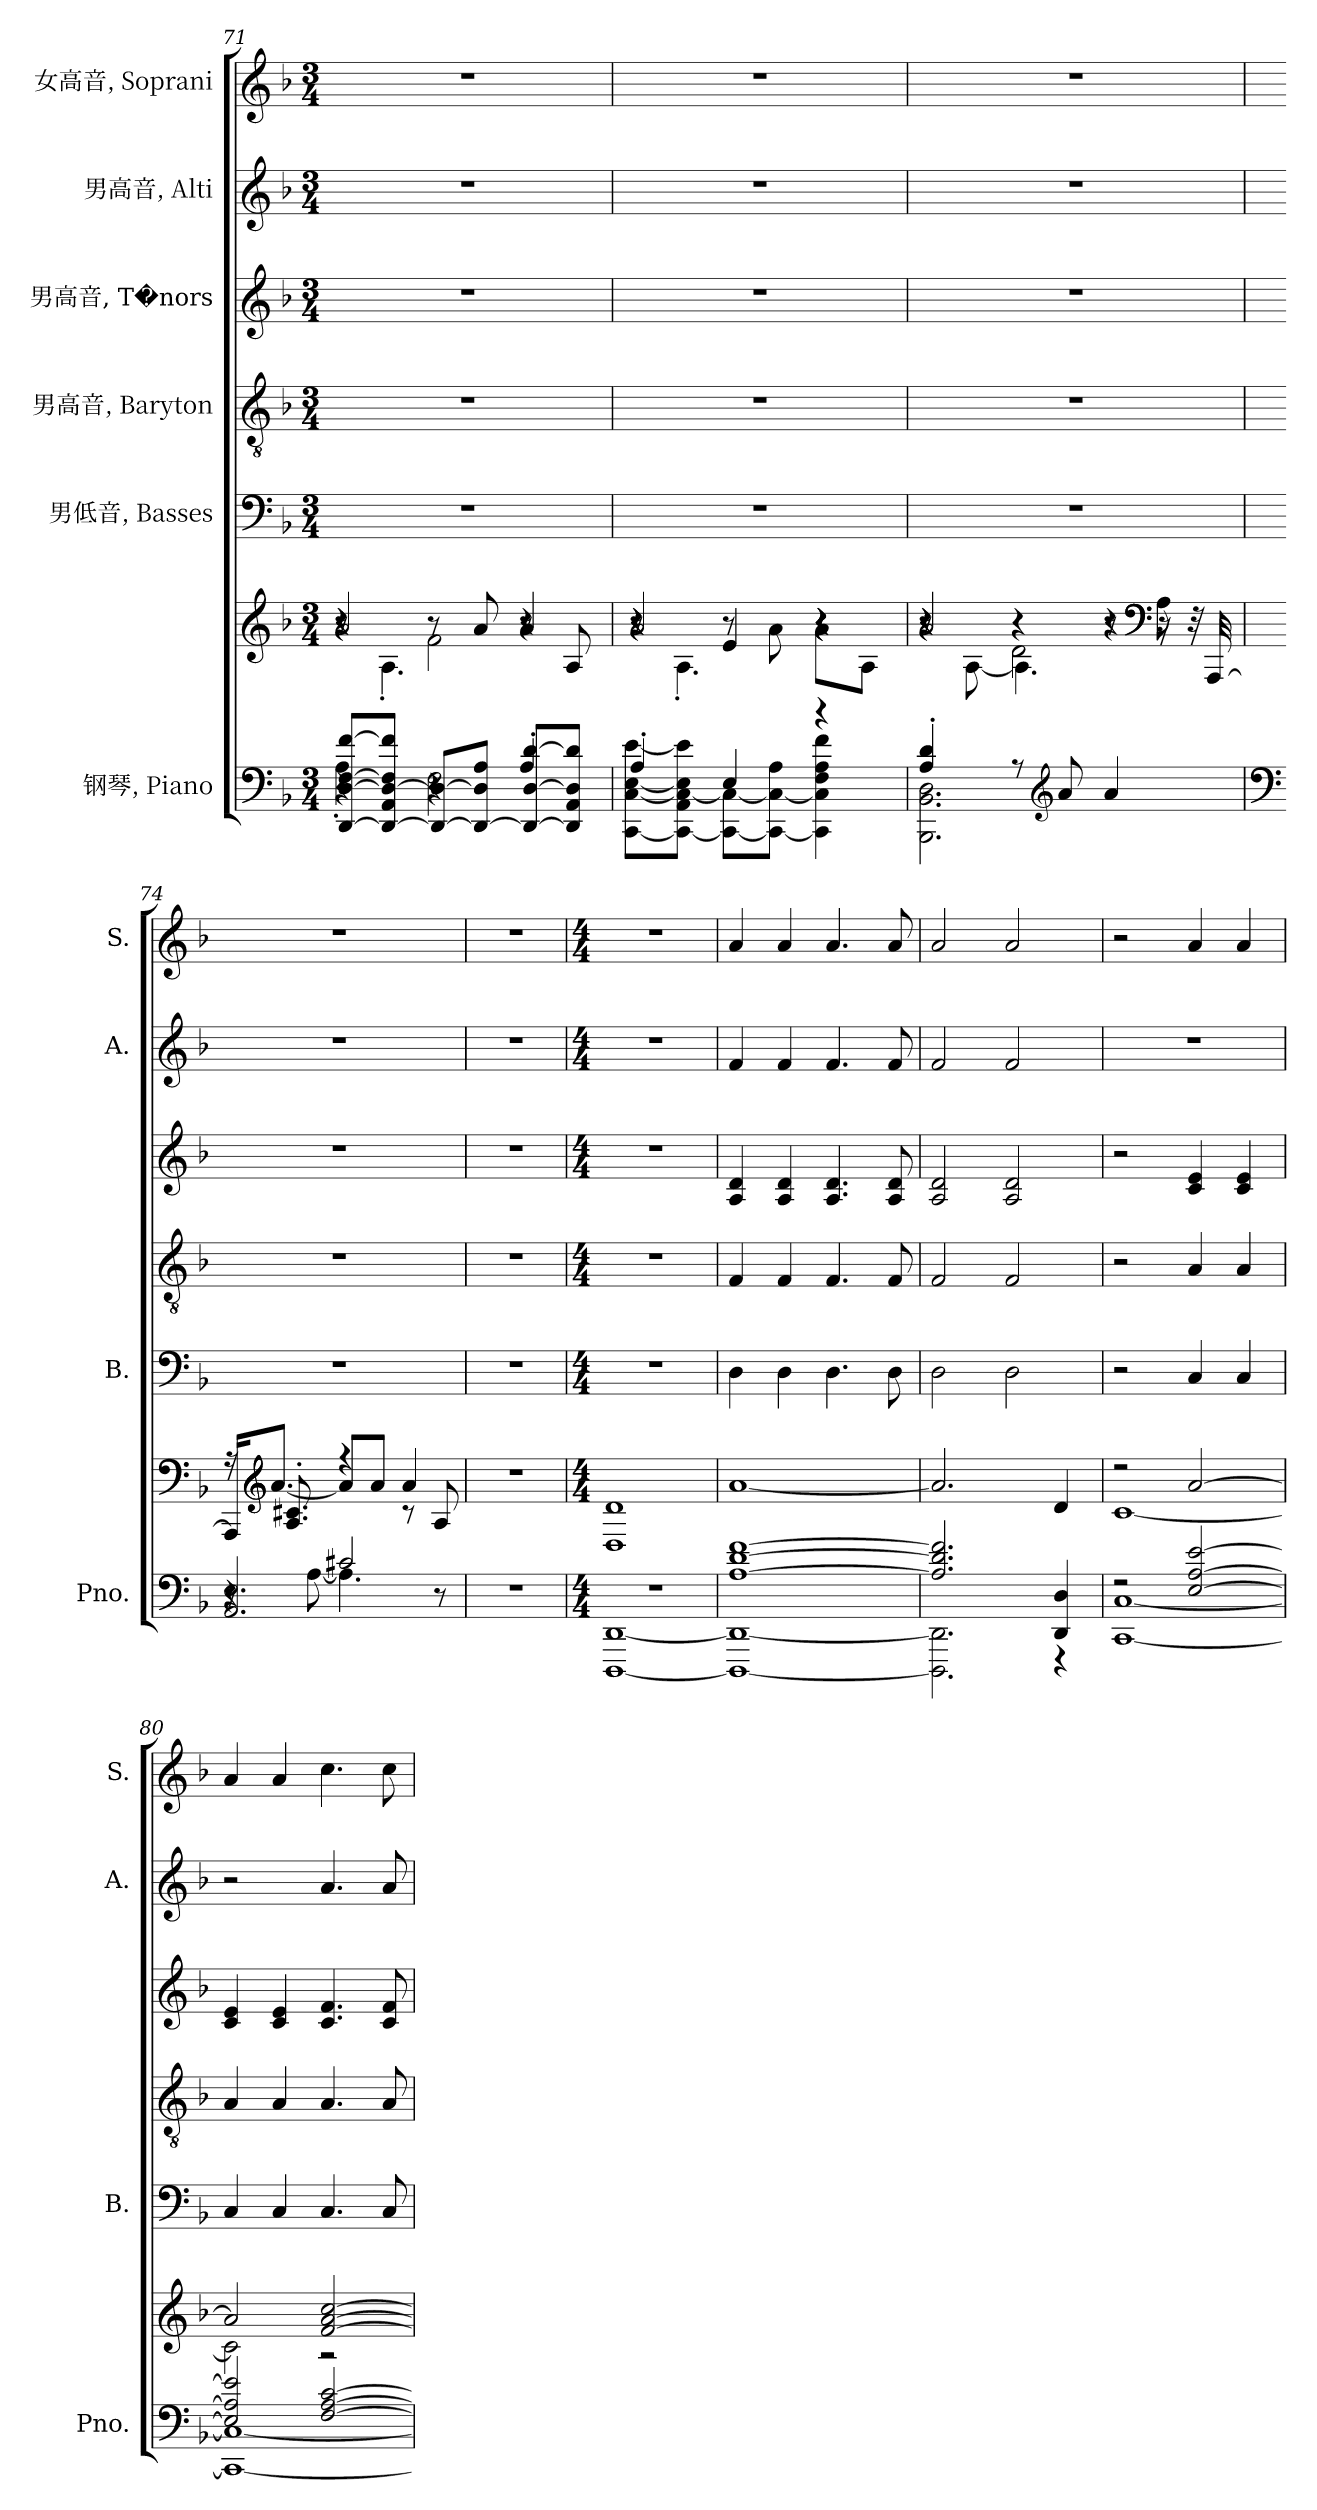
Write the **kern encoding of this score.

**kern	**kern	**kern	**kern	**kern	**kern	**kern
*part6	*part6	*part5	*part4	*part3	*part2	*part1
*staff7	*staff6	*staff5	*staff4	*staff3	*staff2	*staff1
*I"钢琴, Piano	*	*I"男低音, Basses	*I"男高音, Baryton	*I"男高音, T�nors	*I"男高音, Alti	*I"女高音, Soprani
*I'Pno.	*	*I'B.	*	*	*I'A.	*I'S.
*clefF4	*clefG2	*clefF4	*clefGv2	*clefG2	*clefG2	*clefG2
*k[b-]	*k[b-]	*k[b-]	*k[b-]	*k[b-]	*k[b-]	*k[b-]
*M3/4	*M3/4	*M3/4	*M3/4	*M3/4	*M3/4	*M3/4
=71	=71	=71	=71	=71	=71	=71
*^	*^	*	*	*	*	*
*	*^	*	*^	*	*	*	*	*
*	*	*	*	*	*^	*	*	*	*	*
4r	4A'\	[8DD/ [8D/ [8F/ [8f/L	2a/	4r	4r	8r	2.r	2.r	2.r	2.r	2.r
.	.	8DD/_ 8AA/ 8D/_ 8F/] 8f/]J	.	.	.	4.A'\	.	.	.	.	.
4r	2F\	8DD/_ 8D/_L	.	2f\	8r	.	.	.	.	.	.
.	.	8DD/_ 8D/] 8A/J	.	.	8a/	.	.	.	.	.	.
4A'/	.	8DD/_ [8D/ [8d/L	4a/	.	8r	4r	.	.	.	.	.
.	.	8DD/] 8AA/ 8D/] 8d/]J	.	.	8A/	.	.	.	.	.	.
*	*v	*v	*	*	*	*	*	*	*	*	*
=72	=72	=72	=72	=72	=72	=72	=72	=72	=72	=72
4A'/	[8CC\ [8C\ [8E\ [8e\L	2a/	4r	4r	8r	2.r	2.r	2.r	2.r	2.r
.	8CC\_ 8AA\ 8C\_ 8E\] 8e\]J	.	.	.	4.A'\	.	.	.	.	.
4E/	8CC\_ 8C\_L	.	8r	4e/	.	.	.	.	.	.
.	8CC\_ 8C\_ 8A\J	.	8a\	.	.	.	.	.	.	.
4r	4CC\] 4C\] 4F\ 4A\ 4f\	4r	8a\L	4r	4r	.	.	.	.	.
.	.	.	8A\J	.	.	.	.	.	.	.
!!LO:PB:g=z
=73	=73	=73	=73	=73	=73	=73	=73	=73	=73	=73
4A/' 4d/'	2.BBB-\ 2.BB-\ 2.D\	2a/	4r	4r	8r	2.r	2.r	2.r	2.r	2.r
.	.	.	.	.	[8A\	.	.	.	.	.
8r	.	.	2d\	4r	4.A\]	.	.	.	.	.
*clefG2	*	*	*	*	*	*	*	*	*	*
8a/	.	.	.	.	.	.	.	.	.	.
4a/	.	4r	.	8r	.	.	.	.	.	.
*	*	*clefF4	*	*	*	*	*	*	*	*
.	.	.	.	16r	8A\	.	.	.	.	.
.	.	.	.	32r	.	.	.	.	.	.
.	.	.	.	[32AAA/	.	.	.	.	.	.
*v	*v	*	*	*	*	*	*	*	*	*
*	*v	*v	*v	*v	*	*	*	*	*
=74	=74	=74	=74	=74	=74	=74
*clefF4	*	*	*	*	*	*
*	*	*	*	*	*	*MM46
*^	*^	*	*	*	*	*
*	*^	*	*	*	*	*	*	*
4r	8r	2.AA/ 2.E/	16r	16AAA/KL]	2.r	2.r	2.r	2.r	2.r
*	*	*	*clefG2	*	*	*	*	*	*
.	.	.	8.A/' 8.c#X/'	[8.a/J	.	.	.	.	.
.	[8A\	.	.	.	.	.	.	.	.
2c#X/	4.A\]	.	4r	8a/L]	.	.	.	.	.
.	.	.	.	8a/J	.	.	.	.	.
.	.	.	4a/	8r	.	.	.	.	.
.	8r	.	.	8A/	.	.	.	.	.
*v	*v	*v	*	*	*	*	*	*	*
*	*v	*v	*	*	*	*	*
=75	=75	=75	=75	=75	=75	=75
*	*	*	*	*	*	*MM60
2.r	2.r	2.r	2.r	2.r	2.r	2.r
=76	=76	=76	=76	=76	=76	=76
*M4/4	*M4/4	*M4/4	*M4/4	*M4/4	*M4/4	*M4/4
*^	*	*	*	*	*	*
1r	[1DDD [1DD	1D 1d	1r	1r	1r	1r	1r
=77	=77	=77	=77	=77	=77	=77	=77
[1A [1d [1f	1DDD_ 1DD_	[1a	4D\	4F/	4A/ 4d/	4f/	4a/
.	.	.	4D\	4F/	4A/ 4d/	4f/	4a/
.	.	.	4.D\	4.F/	4.A/ 4.d/	4.f/	4.a/
.	.	.	8D\	8F/	8A/ 8d/	8f/	8a/
!!LO:PB:g=z
=78	=78	=78	=78	=78	=78	=78	=78
2.A/] 2.d/] 2.f/]	2.DDD\] 2.DD\]	2.a/]	2D\	2F/	2A/ 2d/	2f/	2a/
.	.	.	2D\	2F/	2A/ 2d/	2f/	2a/
4DD/ 4D/	4r	4d/	.	.	.	.	.
=79	=79	=79	=79	=79	=79	=79	=79
*	*	*^	*	*	*	*	*
2r	[1CC [1C	2r	[1c	2r	2r	2r	1r	2r
[2E/ [2A/ [2e/	.	[2a/	.	4C/	4A/	4c/ 4e/	.	4a/
.	.	.	.	4C/	4A/	4c/ 4e/	.	4a/
=80	=80	=80	=80	=80	=80	=80	=80	=80
2E/] 2A/] 2e/]	1CC_ 1C_	2a/]	2c\]	4C/	4A/	4c/ 4e/	2r	4a/
.	.	.	.	4C/	4A/	4c/ 4e/	.	4a/
[2F/ [2A/ [2c/	.	[2f/ [2a/ [2cc/	2r	4.C/	4.A/	4.c/ 4.f/	4.a/	4.cc\
.	.	.	.	8C/	8A/	8c/ 8f/	8a/	8cc\
*v	*v	*	*	*	*	*	*	*
*	*v	*v	*	*	*	*	*
=	=	=	=	=	=	=
*-	*-	*-	*-	*-	*-	*-
